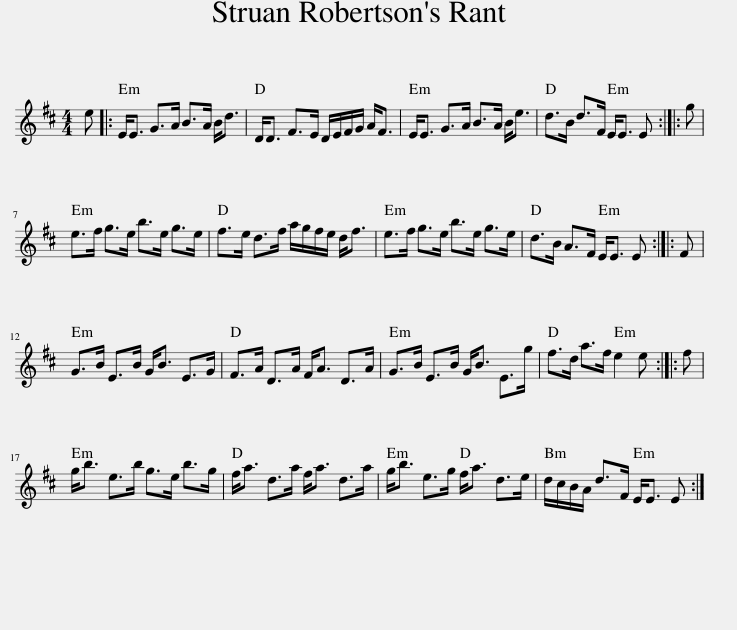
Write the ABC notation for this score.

X:1
L:1/8
M:4/4
I:linebreak $
K:D
V:1 treble
V:1
 e |: E<E G>A B>A B<d | D<D F>E D/E/F/G/ A<F | E<E G>A B>A B<e | d>B d>F E<E E :: %5
 g |$ e>f g>e b>e g>e | f>e d>f a/g/f/e/ d<f | e>f g>e b>e g>e | d>B A>F E<E E :: %10
 F |$ G>B E>B G<B E>G | F>A D>A F<A D>A | G>B E>B G<B E>g | f>d a>f e2 e :: %15
 f |$ g<b e>b g>e b>g | f<a d>a f<a d>a | g<b e>g f<a d>e | d/c/B/A/ d>F E<E E :| %20
